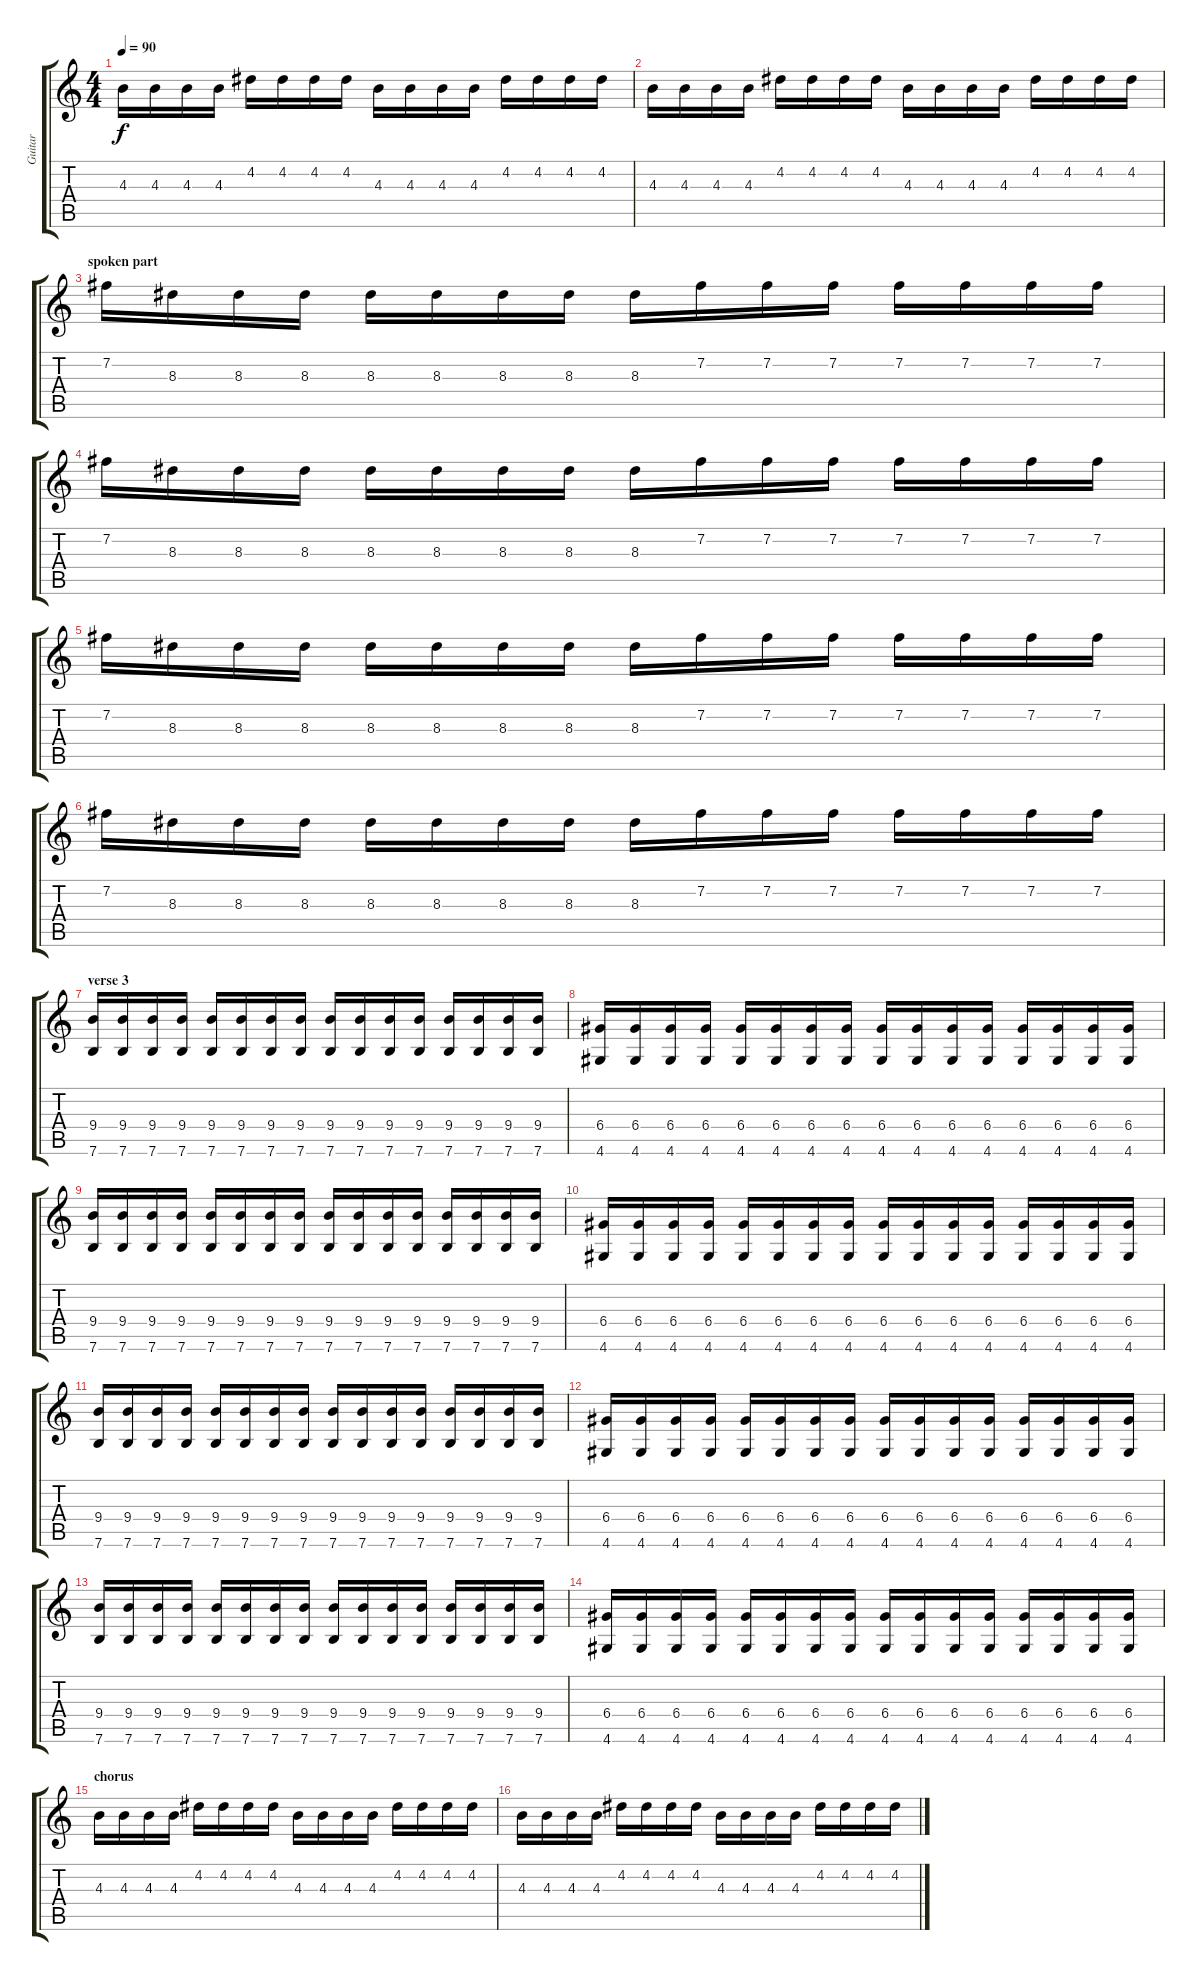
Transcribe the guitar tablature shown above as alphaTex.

\track ("Guitar" "Guitar") {instrument distortionguitar}
\staff {score tabs}
\tuning (E4 B3 G3 D3 A2 E2) {hide}
\ts (4 4)
\tempo 90
\clef g2
\ks c
4.3.16{dy f} 4.3.16 4.3.16 4.3.16 4.2.16 4.2.16 4.2.16 4.2.16 4.3.16 4.3.16 4.3.16 4.3.16 4.2.16 4.2.16 4.2.16 4.2.16 |
4.3.16 4.3.16 4.3.16 4.3.16 4.2.16 4.2.16 4.2.16 4.2.16 4.3.16 4.3.16 4.3.16 4.3.16 4.2.16 4.2.16 4.2.16 4.2.16 |
\section ("" "spoken part")
7.2.16 8.3.16 8.3.16 8.3.16 8.3.16 8.3.16 8.3.16 8.3.16 8.3.16 7.2.16 7.2.16 7.2.16 7.2.16 7.2.16 7.2.16 7.2.16 |
7.2.16 8.3.16 8.3.16 8.3.16 8.3.16 8.3.16 8.3.16 8.3.16 8.3.16 7.2.16 7.2.16 7.2.16 7.2.16 7.2.16 7.2.16 7.2.16 |
7.2.16 8.3.16 8.3.16 8.3.16 8.3.16 8.3.16 8.3.16 8.3.16 8.3.16 7.2.16 7.2.16 7.2.16 7.2.16 7.2.16 7.2.16 7.2.16 |
7.2.16 8.3.16 8.3.16 8.3.16 8.3.16 8.3.16 8.3.16 8.3.16 8.3.16 7.2.16 7.2.16 7.2.16 7.2.16 7.2.16 7.2.16 7.2.16 |
\section ("" "verse 3")
(9.4 7.6).16 (9.4 7.6).16 (9.4 7.6).16 (9.4 7.6).16 (9.4 7.6).16 (9.4 7.6).16 (9.4 7.6).16 (9.4 7.6).16 (9.4 7.6).16 (9.4 7.6).16 (9.4 7.6).16 (9.4 7.6).16 (9.4 7.6).16 (9.4 7.6).16 (9.4 7.6).16 (9.4 7.6).16 |
(6.4 4.6).16 (6.4 4.6).16 (6.4 4.6).16 (6.4 4.6).16 (6.4 4.6).16 (6.4 4.6).16 (6.4 4.6).16 (6.4 4.6).16 (6.4 4.6).16 (6.4 4.6).16 (6.4 4.6).16 (6.4 4.6).16 (6.4 4.6).16 (6.4 4.6).16 (6.4 4.6).16 (6.4 4.6).16 |
(9.4 7.6).16 (9.4 7.6).16 (9.4 7.6).16 (9.4 7.6).16 (9.4 7.6).16 (9.4 7.6).16 (9.4 7.6).16 (9.4 7.6).16 (9.4 7.6).16 (9.4 7.6).16 (9.4 7.6).16 (9.4 7.6).16 (9.4 7.6).16 (9.4 7.6).16 (9.4 7.6).16 (9.4 7.6).16 |
(6.4 4.6).16 (6.4 4.6).16 (6.4 4.6).16 (6.4 4.6).16 (6.4 4.6).16 (6.4 4.6).16 (6.4 4.6).16 (6.4 4.6).16 (6.4 4.6).16 (6.4 4.6).16 (6.4 4.6).16 (6.4 4.6).16 (6.4 4.6).16 (6.4 4.6).16 (6.4 4.6).16 (6.4 4.6).16 |
(9.4 7.6).16 (9.4 7.6).16 (9.4 7.6).16 (9.4 7.6).16 (9.4 7.6).16 (9.4 7.6).16 (9.4 7.6).16 (9.4 7.6).16 (9.4 7.6).16 (9.4 7.6).16 (9.4 7.6).16 (9.4 7.6).16 (9.4 7.6).16 (9.4 7.6).16 (9.4 7.6).16 (9.4 7.6).16 |
(6.4 4.6).16 (6.4 4.6).16 (6.4 4.6).16 (6.4 4.6).16 (6.4 4.6).16 (6.4 4.6).16 (6.4 4.6).16 (6.4 4.6).16 (6.4 4.6).16 (6.4 4.6).16 (6.4 4.6).16 (6.4 4.6).16 (6.4 4.6).16 (6.4 4.6).16 (6.4 4.6).16 (6.4 4.6).16 |
(9.4 7.6).16 (9.4 7.6).16 (9.4 7.6).16 (9.4 7.6).16 (9.4 7.6).16 (9.4 7.6).16 (9.4 7.6).16 (9.4 7.6).16 (9.4 7.6).16 (9.4 7.6).16 (9.4 7.6).16 (9.4 7.6).16 (9.4 7.6).16 (9.4 7.6).16 (9.4 7.6).16 (9.4 7.6).16 |
(6.4 4.6).16 (6.4 4.6).16 (6.4 4.6).16 (6.4 4.6).16 (6.4 4.6).16 (6.4 4.6).16 (6.4 4.6).16 (6.4 4.6).16 (6.4 4.6).16 (6.4 4.6).16 (6.4 4.6).16 (6.4 4.6).16 (6.4 4.6).16 (6.4 4.6).16 (6.4 4.6).16 (6.4 4.6).16 |
\section ("" "chorus")
4.3.16 4.3.16 4.3.16 4.3.16 4.2.16 4.2.16 4.2.16 4.2.16 4.3.16 4.3.16 4.3.16 4.3.16 4.2.16 4.2.16 4.2.16 4.2.16 |
4.3.16 4.3.16 4.3.16 4.3.16 4.2.16 4.2.16 4.2.16 4.2.16 4.3.16 4.3.16 4.3.16 4.3.16 4.2.16 4.2.16 4.2.16 4.2.16
